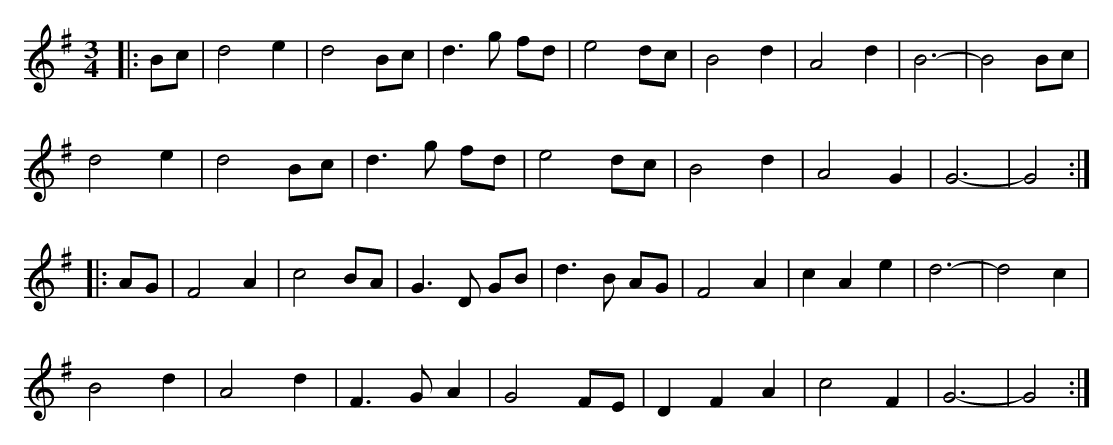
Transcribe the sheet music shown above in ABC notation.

X:1
M:3/4
K:G
|:Bc|d4 e2|d4 Bc|d3g fd|e4 dc|B4 d2|A4 d2|B6-|B4 Bc|
d4 e2|d4 Bc|d3g fd|e4 dc|B4 d2|A4 G2|G6-|G4:|
|:AG|F4 A2|c4 BA|G3D GB|d3B AG|F4 A2|c2 A2 e2|d6-|d4 c2|
B4 d2|A4 d2|F3G A2|G4 FE|D2 F2 A2|c4 F2|G6-|G4:|
